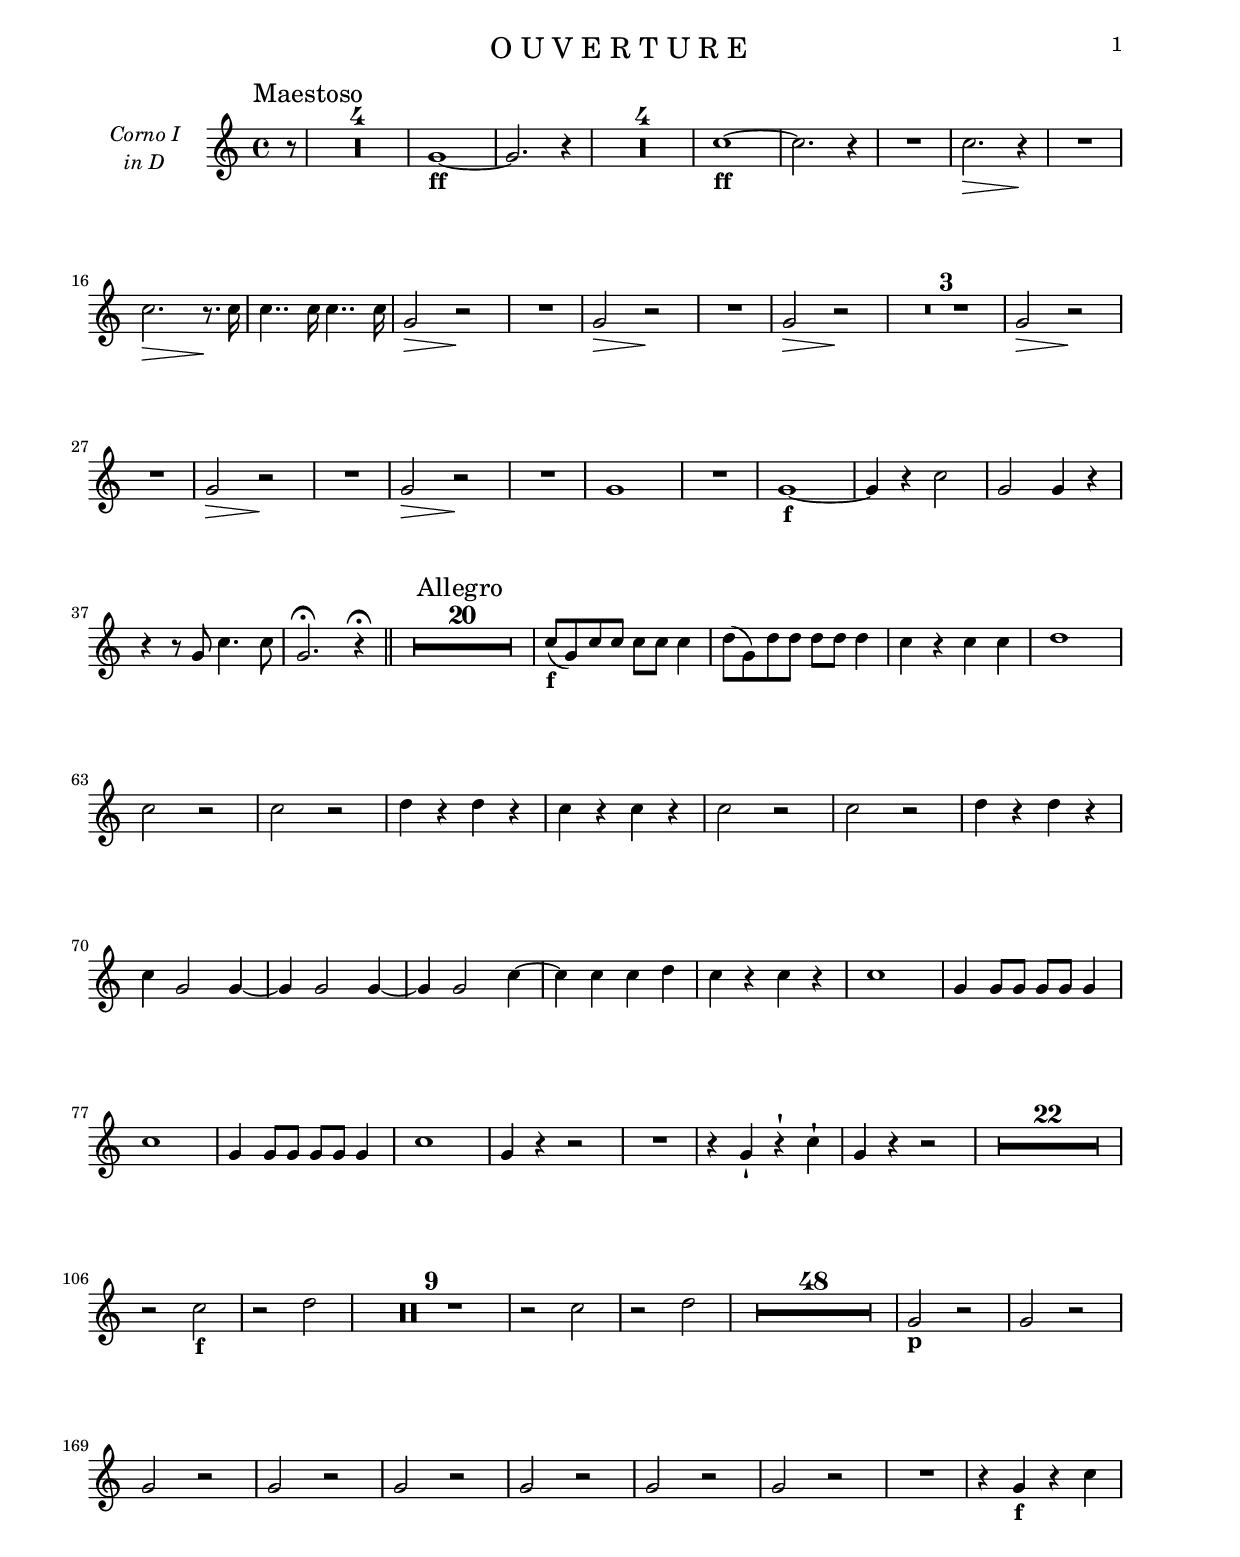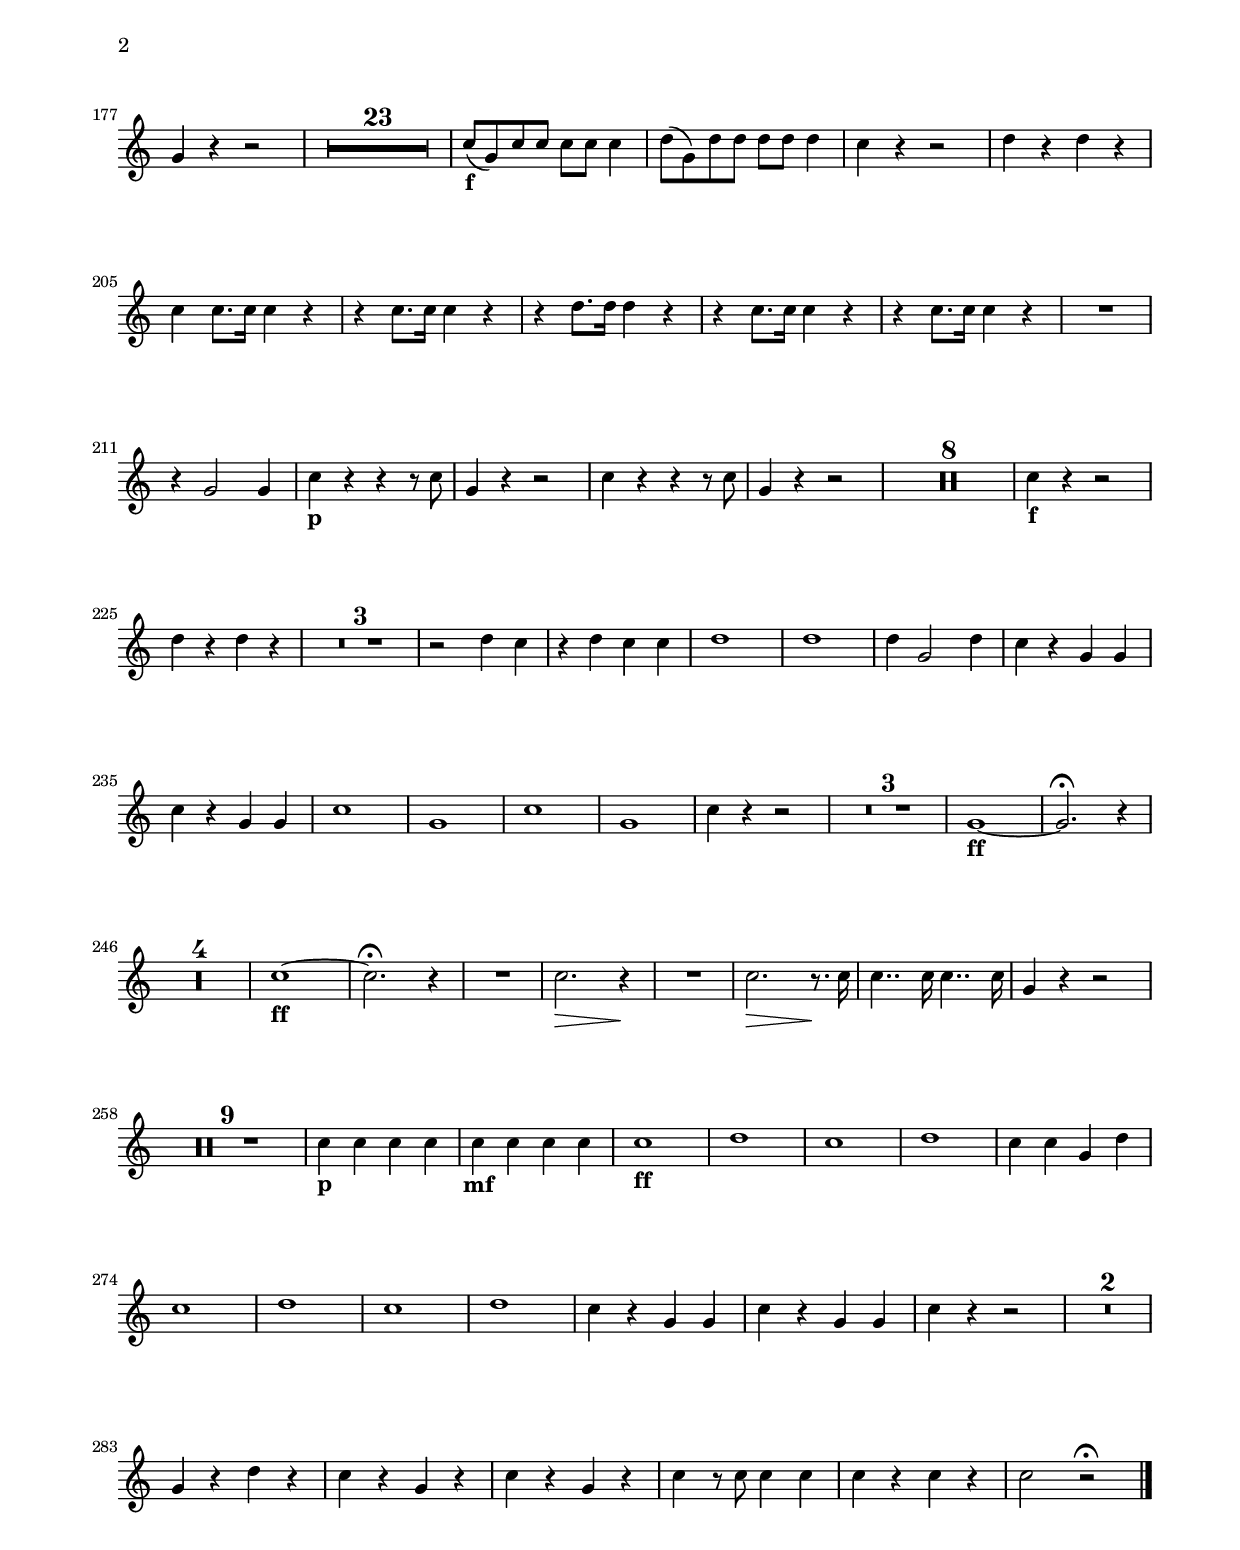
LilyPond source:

% (c) 2020 by Wolfgang Esser-Skala.
% This file is licensed under the Creative Commons Attribution-NonCommercial-ShareAlike 4.0 International License.
% To view a copy of this license, visit http://creativecommons.org/licenses/by-nc-sa/4.0/.

\version "2.18.0"

\include "../definitions.ly"

\paper {
	indent = 2\cm
	top-margin = 1.5\cm
	system-separator-markup = ##f
	system-system-spacing =
    #'((basic-distance . 18)
       (minimum-distance . 18)
       (padding . -100)
       (stretchability . 0))

	top-system-spacing =
    #'((basic-distance . 12)
       (minimum-distance . 12)
       (padding . -100)
       (stretchability . 0))

	top-markup-spacing =
    #'((basic-distance . 0)
       (minimum-distance . 0)
       (padding . -100)
       (stretchability . 0))

	markup-system-spacing =
    #'((basic-distance . 12)
       (minimum-distance . 12)
       (padding . -100)
       (stretchability . 0))

	systems-per-page = #9
}

#(set-global-staff-size 17.82)

\layout {
	\context {
		\Staff
		instrumentName = \markup { \center-column { "Corno I" "in D" } }
	}
}

\book {
	\bookpart {
		\header {
			title = "O U V E R T U R E"
		}
		\score {
			<<
				\new Staff { \CornoDI }
			>>
		}
	}
}
